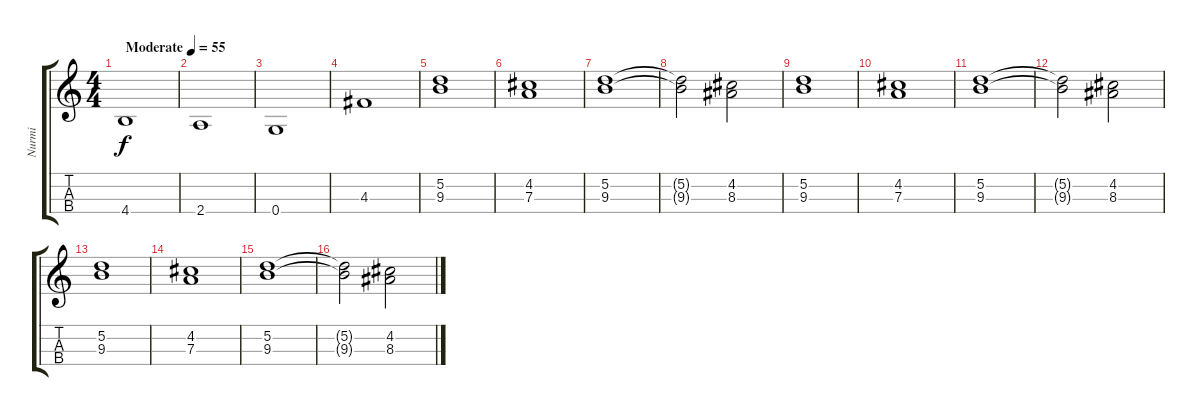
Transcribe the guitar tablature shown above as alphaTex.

\track ("Nurmi" "Nurmi") {instrument stringensemble2}
\staff {score tabs}
\tuning (E5 A4 D4 G3) {hide}
\ts (4 4)
\tempo (55 "Moderate")
\clef g2
\ks c
4.4.1{dy f instrument stringensemble2} |
2.4.1 |
0.4.1 |
4.3.1 |
(5.2 9.3).1 |
(4.2 7.3).1 |
(5.2 9.3).1 |
(5.2{t} 9.3{t}).2 (4.2 8.3).2 |
(5.2 9.3).1 |
(4.2 7.3).1 |
(5.2 9.3).1 |
(5.2{t} 9.3{t}).2 (4.2 8.3).2 |
(5.2 9.3).1 |
(4.2 7.3).1 |
(5.2 9.3).1 |
(5.2{t} 9.3{t}).2 (4.2 8.3).2
